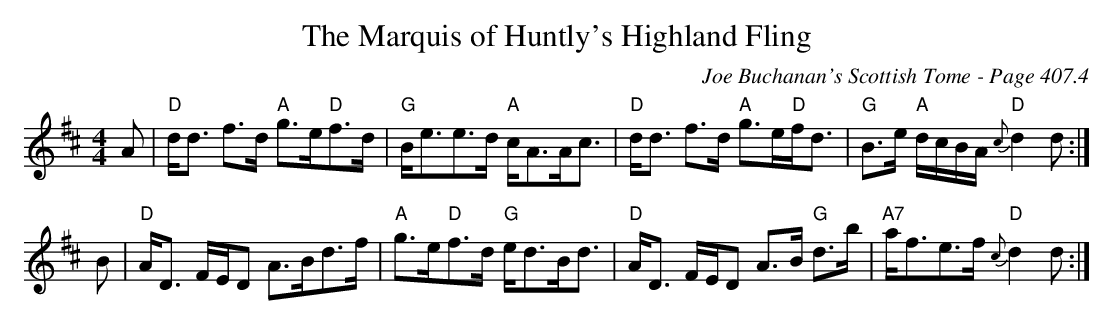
X:1
T:Marquis of Huntly's Highland Fling, The
C:Joe Buchanan's Scottish Tome - Page 407.4
L:1/8
M:4/4
K:D
A | "D"d<d f>d "A"g>e"D"f>d | "G"B<ee>d "A"c<AA<c | "D"d<d f>d "A"g>e"D"f<d | "G"B>e "A"d/c/B/A/ "D"{c}d2 d :|
B | "D"A<D F/E/D A>Bd>f | "A"g>e"D"f>d "G"e<dB<d | "D"A<D F/E/D A>B "G"d>b | "A7"a<fe>f "D"{c}d2 d :|
